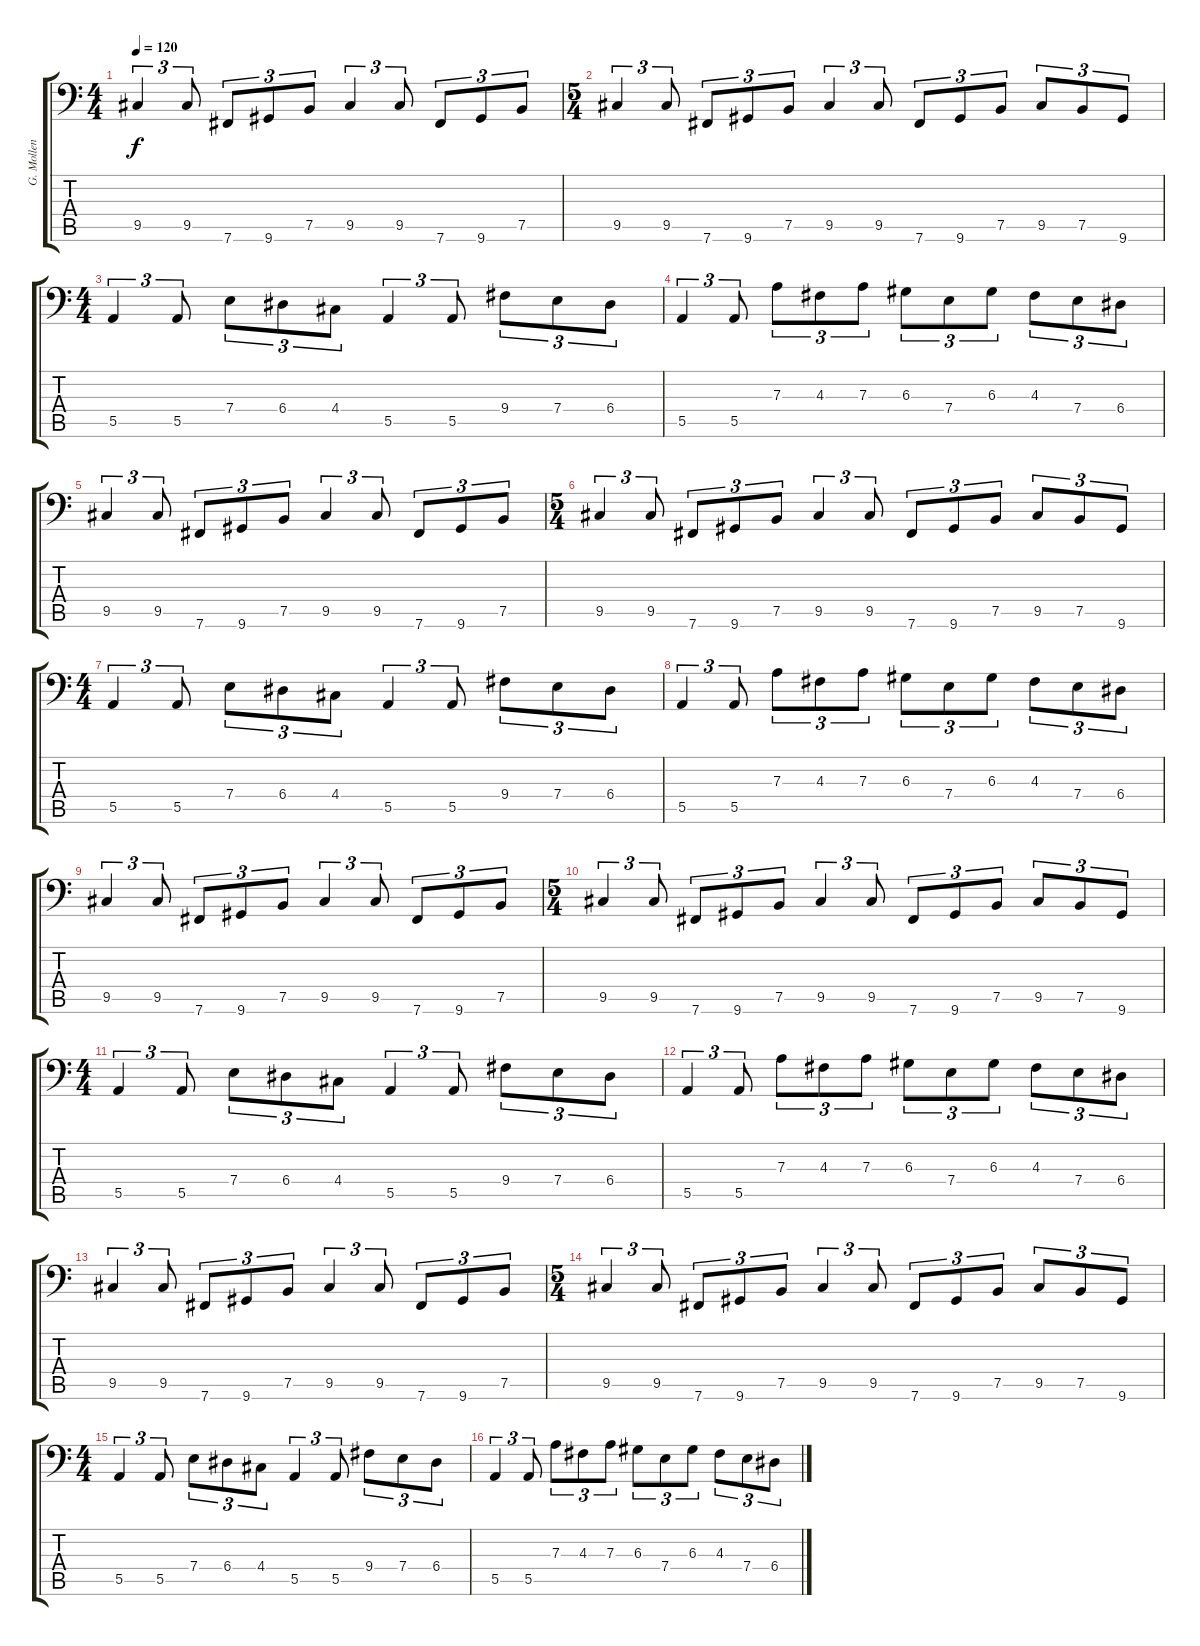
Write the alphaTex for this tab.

\track ("G. Mollen - Bass" "G. Mollen ") {instrument electricbassfinger}
\staff {score tabs}
\tuning (C3 G2 D2 A1 E1 B0) {hide}
\ts (4 4)
\tempo 120
\clef f4
\ks c
9.5.4{tu (3 2) dy f} 9.5.8{tu (3 2)} 7.6.8{tu (3 2)} 9.6.8{tu (3 2)} 7.5.8{tu (3 2)} 9.5.4{tu (3 2)} 9.5.8{tu (3 2)} 7.6.8{tu (3 2)} 9.6.8{tu (3 2)} 7.5.8{tu (3 2)} |
\ts (5 4)
9.5.4{tu (3 2)} 9.5.8{tu (3 2)} 7.6.8{tu (3 2)} 9.6.8{tu (3 2)} 7.5.8{tu (3 2)} 9.5.4{tu (3 2)} 9.5.8{tu (3 2)} 7.6.8{tu (3 2)} 9.6.8{tu (3 2)} 7.5.8{tu (3 2)} 9.5.8{tu (3 2)} 7.5.8{tu (3 2)} 9.6.8{tu (3 2)} |
\ts (4 4)
5.5.4{tu (3 2)} 5.5.8{tu (3 2)} 7.4.8{tu (3 2)} 6.4.8{tu (3 2)} 4.4.8{tu (3 2)} 5.5.4{tu (3 2)} 5.5.8{tu (3 2)} 9.4.8{tu (3 2)} 7.4.8{tu (3 2)} 6.4.8{tu (3 2)} |
5.5.4{tu (3 2)} 5.5.8{tu (3 2)} 7.3.8{tu (3 2)} 4.3.8{tu (3 2)} 7.3.8{tu (3 2)} 6.3.8{tu (3 2)} 7.4.8{tu (3 2)} 6.3.8{tu (3 2)} 4.3.8{tu (3 2)} 7.4.8{tu (3 2)} 6.4.8{tu (3 2)} |
9.5.4{tu (3 2)} 9.5.8{tu (3 2)} 7.6.8{tu (3 2)} 9.6.8{tu (3 2)} 7.5.8{tu (3 2)} 9.5.4{tu (3 2)} 9.5.8{tu (3 2)} 7.6.8{tu (3 2)} 9.6.8{tu (3 2)} 7.5.8{tu (3 2)} |
\ts (5 4)
9.5.4{tu (3 2)} 9.5.8{tu (3 2)} 7.6.8{tu (3 2)} 9.6.8{tu (3 2)} 7.5.8{tu (3 2)} 9.5.4{tu (3 2)} 9.5.8{tu (3 2)} 7.6.8{tu (3 2)} 9.6.8{tu (3 2)} 7.5.8{tu (3 2)} 9.5.8{tu (3 2)} 7.5.8{tu (3 2)} 9.6.8{tu (3 2)} |
\ts (4 4)
5.5.4{tu (3 2)} 5.5.8{tu (3 2)} 7.4.8{tu (3 2)} 6.4.8{tu (3 2)} 4.4.8{tu (3 2)} 5.5.4{tu (3 2)} 5.5.8{tu (3 2)} 9.4.8{tu (3 2)} 7.4.8{tu (3 2)} 6.4.8{tu (3 2)} |
5.5.4{tu (3 2)} 5.5.8{tu (3 2)} 7.3.8{tu (3 2)} 4.3.8{tu (3 2)} 7.3.8{tu (3 2)} 6.3.8{tu (3 2)} 7.4.8{tu (3 2)} 6.3.8{tu (3 2)} 4.3.8{tu (3 2)} 7.4.8{tu (3 2)} 6.4.8{tu (3 2)} |
9.5.4{tu (3 2)} 9.5.8{tu (3 2)} 7.6.8{tu (3 2)} 9.6.8{tu (3 2)} 7.5.8{tu (3 2)} 9.5.4{tu (3 2)} 9.5.8{tu (3 2)} 7.6.8{tu (3 2)} 9.6.8{tu (3 2)} 7.5.8{tu (3 2)} |
\ts (5 4)
9.5.4{tu (3 2)} 9.5.8{tu (3 2)} 7.6.8{tu (3 2)} 9.6.8{tu (3 2)} 7.5.8{tu (3 2)} 9.5.4{tu (3 2)} 9.5.8{tu (3 2)} 7.6.8{tu (3 2)} 9.6.8{tu (3 2)} 7.5.8{tu (3 2)} 9.5.8{tu (3 2)} 7.5.8{tu (3 2)} 9.6.8{tu (3 2)} |
\ts (4 4)
5.5.4{tu (3 2)} 5.5.8{tu (3 2)} 7.4.8{tu (3 2)} 6.4.8{tu (3 2)} 4.4.8{tu (3 2)} 5.5.4{tu (3 2)} 5.5.8{tu (3 2)} 9.4.8{tu (3 2)} 7.4.8{tu (3 2)} 6.4.8{tu (3 2)} |
5.5.4{tu (3 2)} 5.5.8{tu (3 2)} 7.3.8{tu (3 2)} 4.3.8{tu (3 2)} 7.3.8{tu (3 2)} 6.3.8{tu (3 2)} 7.4.8{tu (3 2)} 6.3.8{tu (3 2)} 4.3.8{tu (3 2)} 7.4.8{tu (3 2)} 6.4.8{tu (3 2)} |
9.5.4{tu (3 2)} 9.5.8{tu (3 2)} 7.6.8{tu (3 2)} 9.6.8{tu (3 2)} 7.5.8{tu (3 2)} 9.5.4{tu (3 2)} 9.5.8{tu (3 2)} 7.6.8{tu (3 2)} 9.6.8{tu (3 2)} 7.5.8{tu (3 2)} |
\ts (5 4)
9.5.4{tu (3 2)} 9.5.8{tu (3 2)} 7.6.8{tu (3 2)} 9.6.8{tu (3 2)} 7.5.8{tu (3 2)} 9.5.4{tu (3 2)} 9.5.8{tu (3 2)} 7.6.8{tu (3 2)} 9.6.8{tu (3 2)} 7.5.8{tu (3 2)} 9.5.8{tu (3 2)} 7.5.8{tu (3 2)} 9.6.8{tu (3 2)} |
\ts (4 4)
5.5.4{tu (3 2)} 5.5.8{tu (3 2)} 7.4.8{tu (3 2)} 6.4.8{tu (3 2)} 4.4.8{tu (3 2)} 5.5.4{tu (3 2)} 5.5.8{tu (3 2)} 9.4.8{tu (3 2)} 7.4.8{tu (3 2)} 6.4.8{tu (3 2)} |
5.5.4{tu (3 2)} 5.5.8{tu (3 2)} 7.3.8{tu (3 2)} 4.3.8{tu (3 2)} 7.3.8{tu (3 2)} 6.3.8{tu (3 2)} 7.4.8{tu (3 2)} 6.3.8{tu (3 2)} 4.3.8{tu (3 2)} 7.4.8{tu (3 2)} 6.4.8{tu (3 2)}
